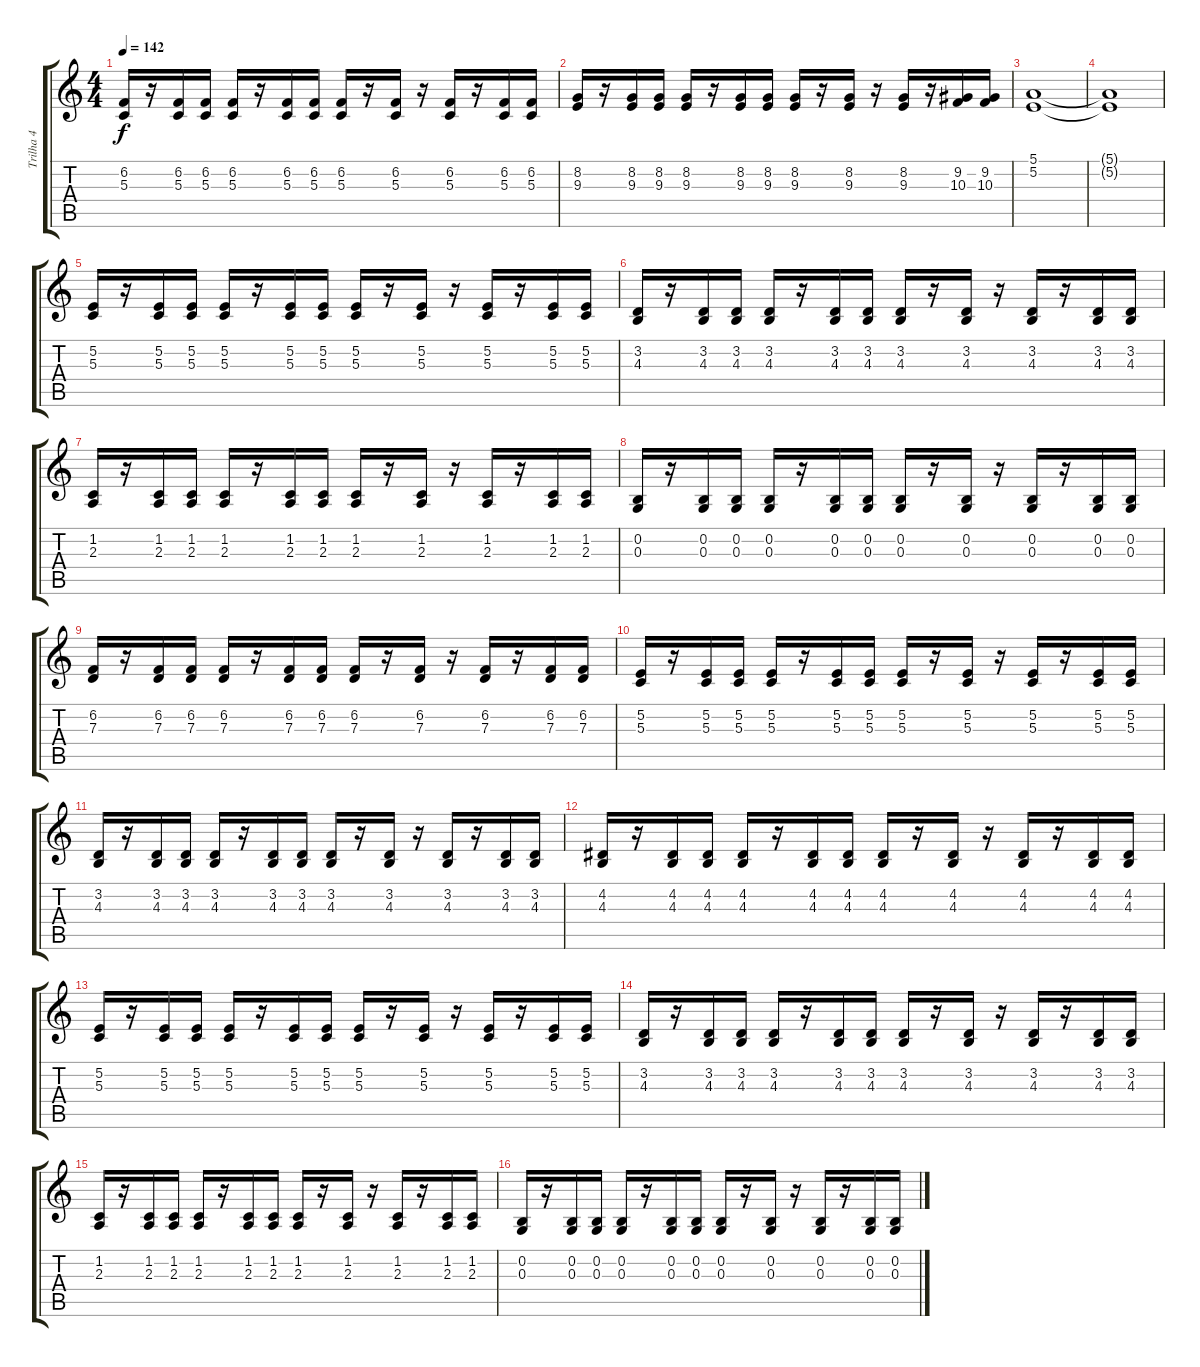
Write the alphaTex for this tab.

\track ("Trilha 4" "Trilha 4") {instrument trumpet}
\staff {score tabs}
\tuning (E4 B3 G3 D3 A2 E2) {hide}
\ts (4 4)
\tempo 142
\clef g2
\ks c
(6.2 5.3).16{dy f} r.16 (6.2 5.3).16 (6.2 5.3).16 (6.2 5.3).16 r.16 (6.2 5.3).16 (6.2 5.3).16 (6.2 5.3).16 r.16 (6.2 5.3).16 r.16 (6.2 5.3).16 r.16 (6.2 5.3).16 (6.2 5.3).16 |
(8.2 9.3).16 r.16 (8.2 9.3).16 (8.2 9.3).16 (8.2 9.3).16 r.16 (8.2 9.3).16 (8.2 9.3).16 (8.2 9.3).16 r.16 (8.2 9.3).16 r.16 (8.2 9.3).16 r.16 (9.2 10.3).16 (9.2 10.3).16 |
(5.1 5.2).1 |
(5.1{t} 5.2{t}).1 |
(5.2 5.3).16 r.16 (5.2 5.3).16 (5.2 5.3).16 (5.2 5.3).16 r.16 (5.2 5.3).16 (5.2 5.3).16 (5.2 5.3).16 r.16 (5.2 5.3).16 r.16 (5.2 5.3).16 r.16 (5.2 5.3).16 (5.2 5.3).16 |
(3.2 4.3).16 r.16 (3.2 4.3).16 (3.2 4.3).16 (3.2 4.3).16 r.16 (3.2 4.3).16 (3.2 4.3).16 (3.2 4.3).16 r.16 (3.2 4.3).16 r.16 (3.2 4.3).16 r.16 (3.2 4.3).16 (3.2 4.3).16 |
(1.2 2.3).16 r.16 (1.2 2.3).16 (1.2 2.3).16 (1.2 2.3).16 r.16 (1.2 2.3).16 (1.2 2.3).16 (1.2 2.3).16 r.16 (1.2 2.3).16 r.16 (1.2 2.3).16 r.16 (1.2 2.3).16 (1.2 2.3).16 |
(0.2 0.3).16 r.16 (0.2 0.3).16 (0.2 0.3).16 (0.2 0.3).16 r.16 (0.2 0.3).16 (0.2 0.3).16 (0.2 0.3).16 r.16 (0.2 0.3).16 r.16 (0.2 0.3).16 r.16 (0.2 0.3).16 (0.2 0.3).16 |
(6.2 7.3).16 r.16 (6.2 7.3).16 (6.2 7.3).16 (6.2 7.3).16 r.16 (6.2 7.3).16 (6.2 7.3).16 (6.2 7.3).16 r.16 (6.2 7.3).16 r.16 (6.2 7.3).16 r.16 (6.2 7.3).16 (6.2 7.3).16 |
(5.2 5.3).16 r.16 (5.2 5.3).16 (5.2 5.3).16 (5.2 5.3).16 r.16 (5.2 5.3).16 (5.2 5.3).16 (5.2 5.3).16 r.16 (5.2 5.3).16 r.16 (5.2 5.3).16 r.16 (5.2 5.3).16 (5.2 5.3).16 |
(3.2 4.3).16 r.16 (3.2 4.3).16 (3.2 4.3).16 (3.2 4.3).16 r.16 (3.2 4.3).16 (3.2 4.3).16 (3.2 4.3).16 r.16 (3.2 4.3).16 r.16 (3.2 4.3).16 r.16 (3.2 4.3).16 (3.2 4.3).16 |
(4.2 4.3).16 r.16 (4.2 4.3).16 (4.2 4.3).16 (4.2 4.3).16 r.16 (4.2 4.3).16 (4.2 4.3).16 (4.2 4.3).16 r.16 (4.2 4.3).16 r.16 (4.2 4.3).16 r.16 (4.2 4.3).16 (4.2 4.3).16 |
(5.2 5.3).16 r.16 (5.2 5.3).16 (5.2 5.3).16 (5.2 5.3).16 r.16 (5.2 5.3).16 (5.2 5.3).16 (5.2 5.3).16 r.16 (5.2 5.3).16 r.16 (5.2 5.3).16 r.16 (5.2 5.3).16 (5.2 5.3).16 |
(3.2 4.3).16 r.16 (3.2 4.3).16 (3.2 4.3).16 (3.2 4.3).16 r.16 (3.2 4.3).16 (3.2 4.3).16 (3.2 4.3).16 r.16 (3.2 4.3).16 r.16 (3.2 4.3).16 r.16 (3.2 4.3).16 (3.2 4.3).16 |
(1.2 2.3).16 r.16 (1.2 2.3).16 (1.2 2.3).16 (1.2 2.3).16 r.16 (1.2 2.3).16 (1.2 2.3).16 (1.2 2.3).16 r.16 (1.2 2.3).16 r.16 (1.2 2.3).16 r.16 (1.2 2.3).16 (1.2 2.3).16 |
(0.2 0.3).16 r.16 (0.2 0.3).16 (0.2 0.3).16 (0.2 0.3).16 r.16 (0.2 0.3).16 (0.2 0.3).16 (0.2 0.3).16 r.16 (0.2 0.3).16 r.16 (0.2 0.3).16 r.16 (0.2 0.3).16 (0.2 0.3).16
